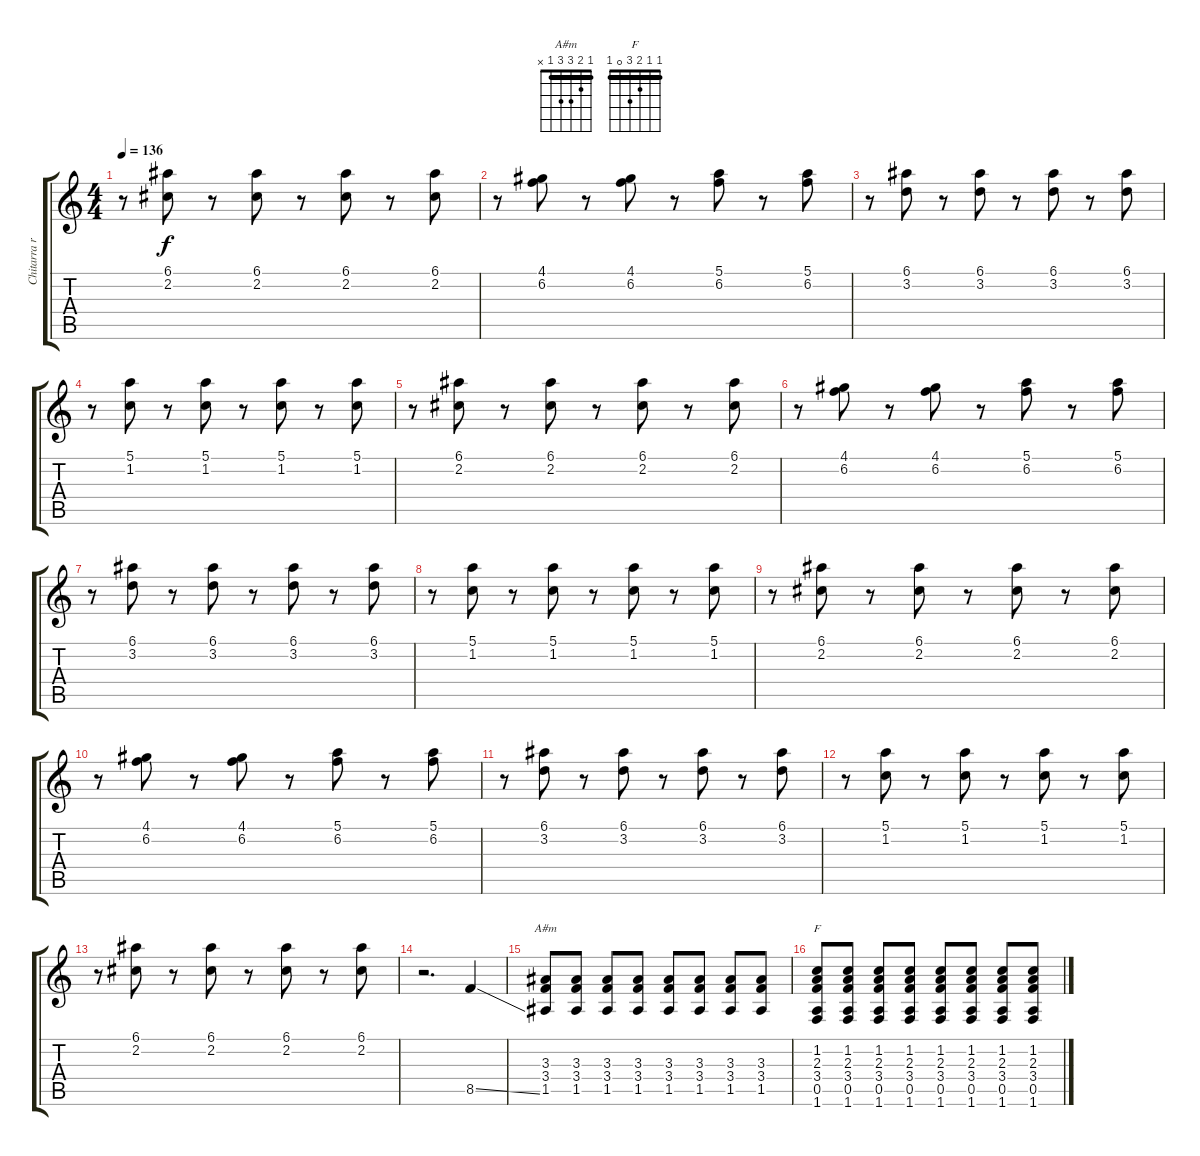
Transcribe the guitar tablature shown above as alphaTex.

\track ("Chitarra ritmica" "Chitarra r") {instrument electricguitarjazz}
\staff {score tabs}
\tuning (E4 B3 G3 D3 A2 E2) {hide}
\chord ("A#m" 1 2 3 3 1 x) {barre 1}
\chord ("F" 1 1 2 3 0 1) {barre 1}
\ts (4 4)
\tempo 136
\clef g2
\ks c
r.8{dy f} (6.1 2.2).8 r.8 (6.1 2.2).8 r.8 (6.1 2.2).8 r.8 (6.1 2.2).8 |
r.8 (4.1 6.2).8 r.8 (4.1 6.2).8 r.8 (5.1 6.2).8 r.8 (5.1 6.2).8 |
r.8 (6.1 3.2).8 r.8 (6.1 3.2).8 r.8 (6.1 3.2).8 r.8 (6.1 3.2).8 |
r.8 (5.1 1.2).8 r.8 (5.1 1.2).8 r.8 (5.1 1.2).8 r.8 (5.1 1.2).8 |
r.8 (6.1 2.2).8 r.8 (6.1 2.2).8 r.8 (6.1 2.2).8 r.8 (6.1 2.2).8 |
r.8 (4.1 6.2).8 r.8 (4.1 6.2).8 r.8 (5.1 6.2).8 r.8 (5.1 6.2).8 |
r.8 (6.1 3.2).8 r.8 (6.1 3.2).8 r.8 (6.1 3.2).8 r.8 (6.1 3.2).8 |
r.8 (5.1 1.2).8 r.8 (5.1 1.2).8 r.8 (5.1 1.2).8 r.8 (5.1 1.2).8 |
r.8 (6.1 2.2).8 r.8 (6.1 2.2).8 r.8 (6.1 2.2).8 r.8 (6.1 2.2).8 |
r.8 (4.1 6.2).8 r.8 (4.1 6.2).8 r.8 (5.1 6.2).8 r.8 (5.1 6.2).8 |
r.8 (6.1 3.2).8 r.8 (6.1 3.2).8 r.8 (6.1 3.2).8 r.8 (6.1 3.2).8 |
r.8 (5.1 1.2).8 r.8 (5.1 1.2).8 r.8 (5.1 1.2).8 r.8 (5.1 1.2).8 |
r.8 (6.1 2.2).8 r.8 (6.1 2.2).8 r.8 (6.1 2.2).8 r.8 (6.1 2.2).8 |
r.2{d instrument distortionguitar} 8.5{ss}.4 |
(3.3 3.4 1.5).8{ch "A#m" instrument distortionguitar} (3.3 3.4 1.5).8 (3.3 3.4 1.5).8 (3.3 3.4 1.5).8 (3.3 3.4 1.5).8 (3.3 3.4 1.5).8 (3.3 3.4 1.5).8 (3.3 3.4 1.5).8 |
(1.2 2.3 3.4 0.5 1.6).8{ch "F"} (1.2 2.3 3.4 0.5 1.6).8 (1.2 2.3 3.4 0.5 1.6).8 (1.2 2.3 3.4 0.5 1.6).8 (1.2 2.3 3.4 0.5 1.6).8 (1.2 2.3 3.4 0.5 1.6).8 (1.2 2.3 3.4 0.5 1.6).8 (1.2 2.3 3.4 0.5 1.6).8
